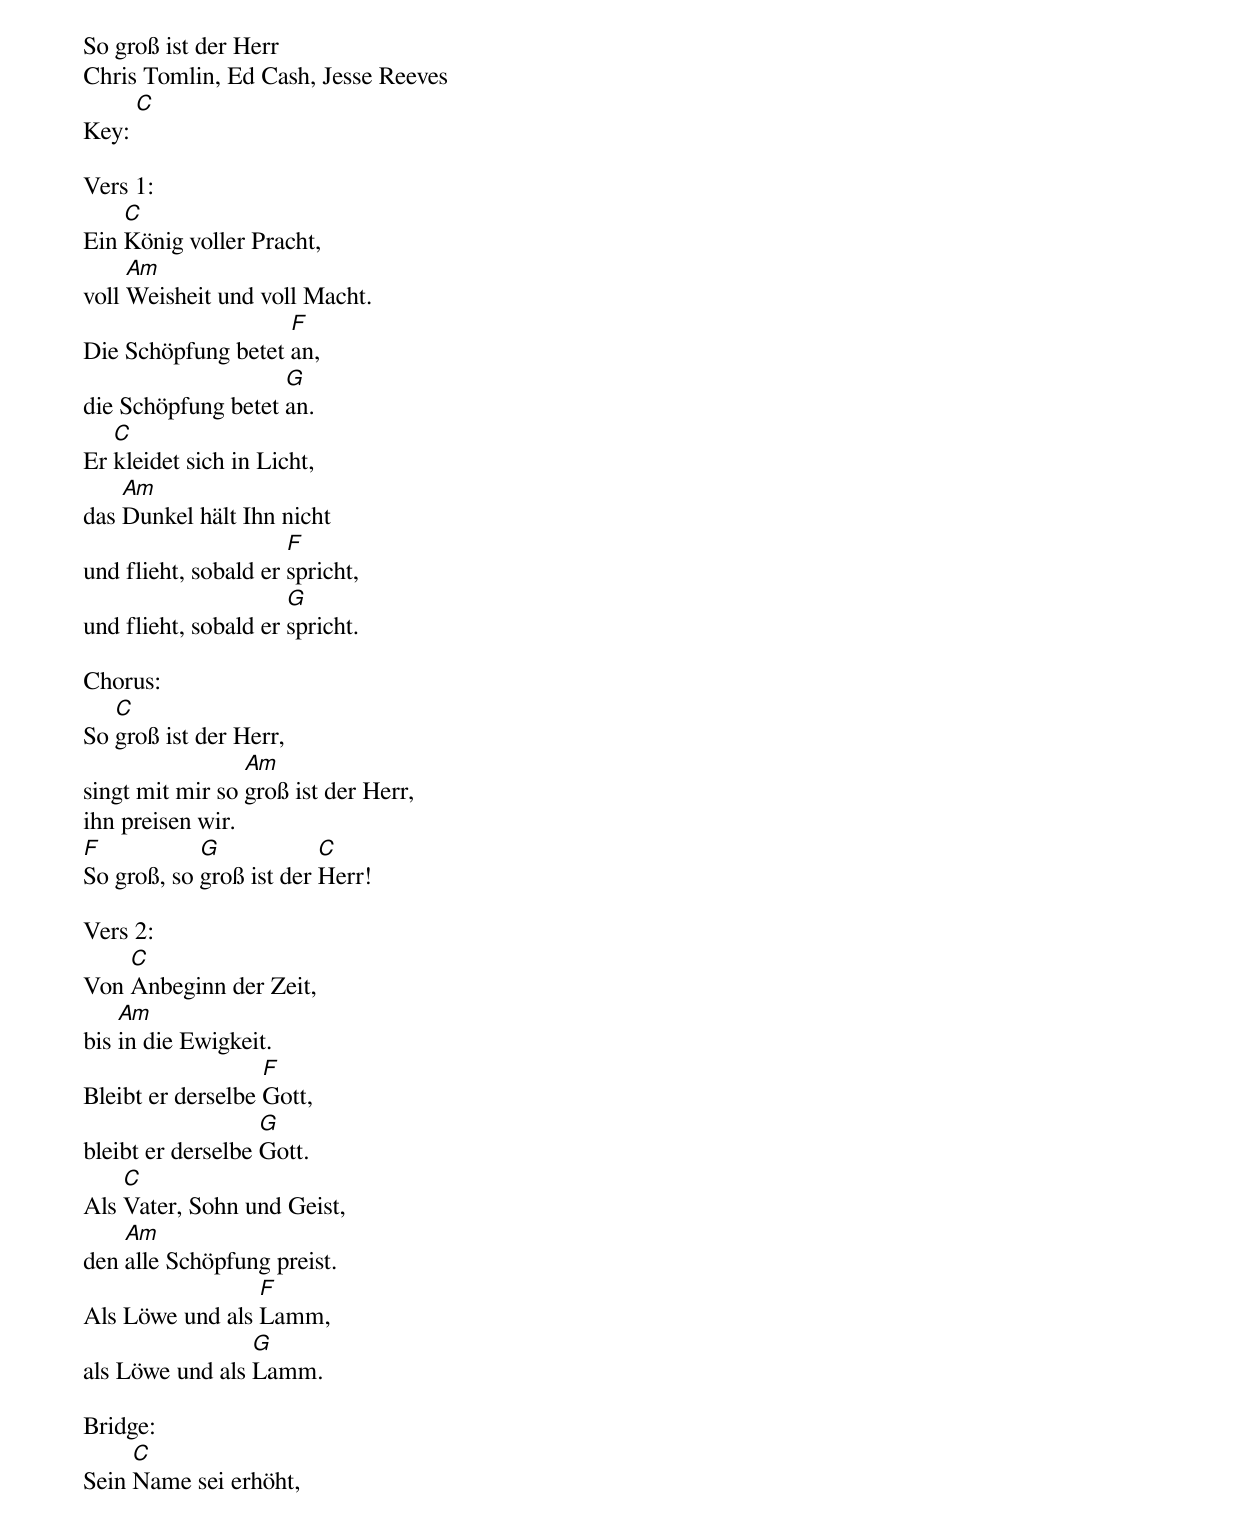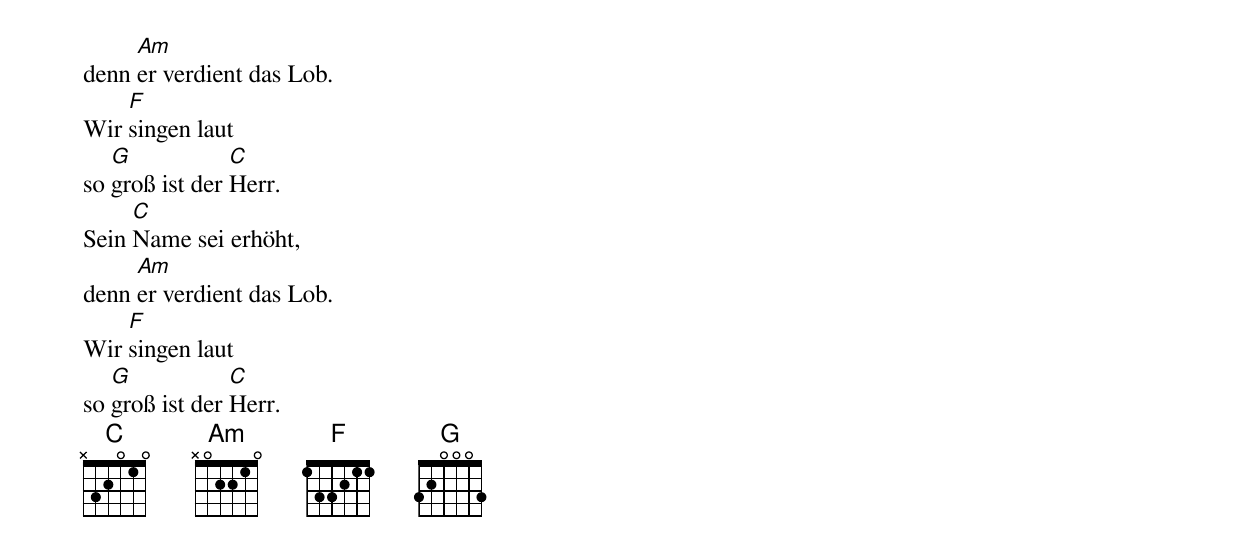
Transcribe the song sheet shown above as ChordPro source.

So groß ist der Herr
Chris Tomlin, Ed Cash, Jesse Reeves
Key: [C]

Vers 1:
Ein [C]König voller Pracht,
voll [Am]Weisheit und voll Macht.
Die Schöpfung betet [F]an,
die Schöpfung betet [G]an.
Er [C]kleidet sich in Licht,
das [Am]Dunkel hält Ihn nicht
und flieht, sobald er [F]spricht,
und flieht, sobald er [G]spricht.

Chorus:
So [C]groß ist der Herr,
singt mit mir so [Am]groß ist der Herr,
ihn preisen wir.
[F]So groß, so [G]groß ist der [C]Herr!

Vers 2:
Von [C]Anbeginn der Zeit,
bis [Am]in die Ewigkeit.
Bleibt er derselbe [F]Gott,
bleibt er derselbe [G]Gott.
Als [C]Vater, Sohn und Geist,
den [Am]alle Schöpfung preist.
Als Löwe und als [F]Lamm,
als Löwe und als [G]Lamm.

Bridge:
Sein [C]Name sei erhöht,
denn [Am]er verdient das Lob.
Wir [F]singen laut
so [G]groß ist der [C]Herr.
Sein [C]Name sei erhöht,
denn [Am]er verdient das Lob.
Wir [F]singen laut
so [G]groß ist der [C]Herr.
